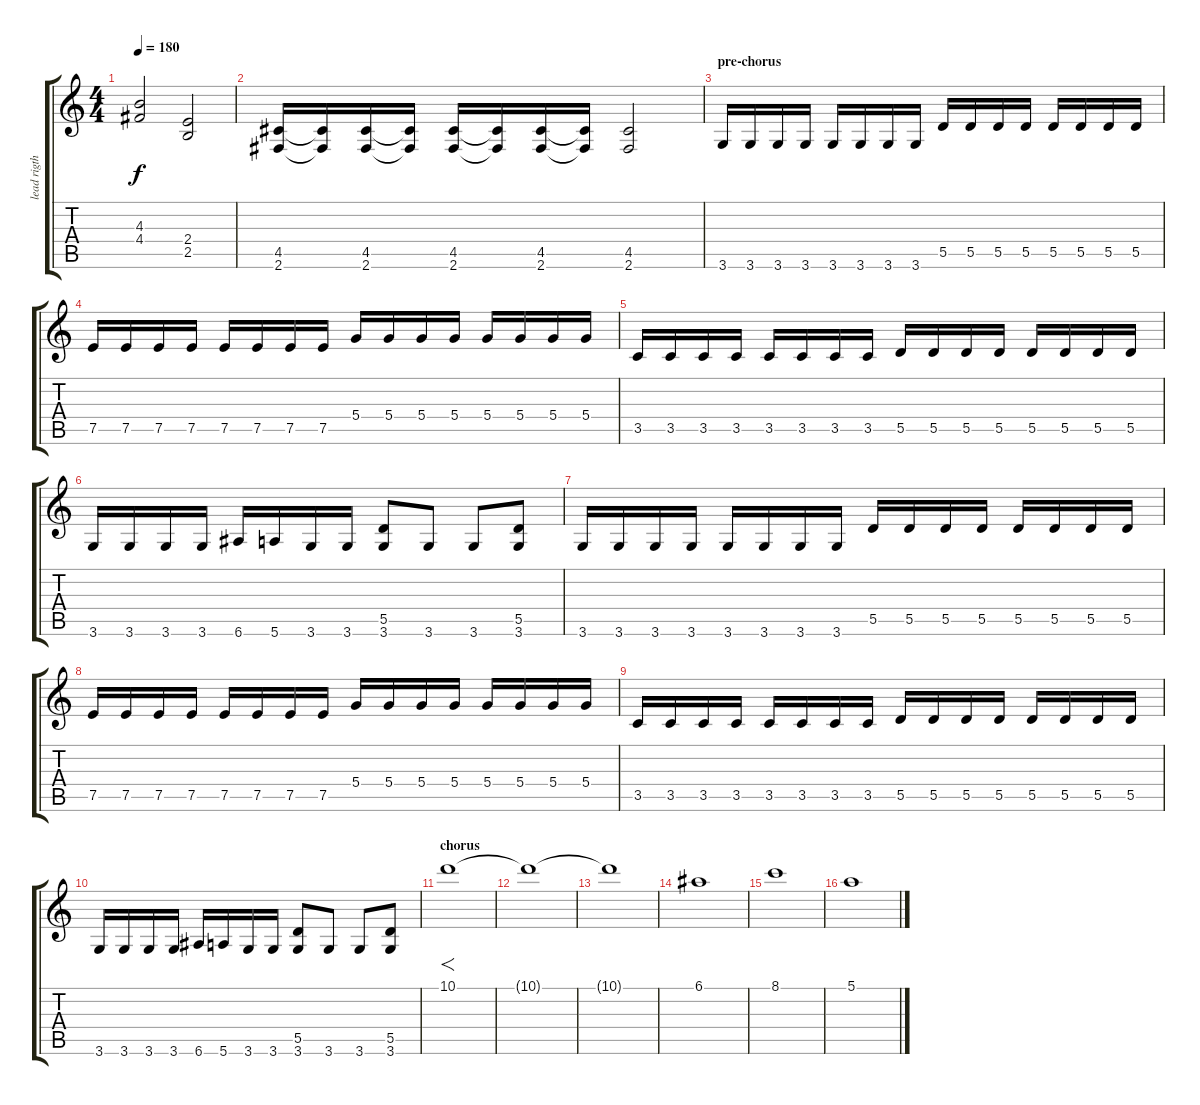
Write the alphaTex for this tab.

\track ("lead rigth" "lead rigth") {instrument overdrivenguitar}
\staff {score tabs}
\tuning (E4 B3 G3 D3 A2 E2) {hide}
\ts (4 4)
\tempo 180
\clef g2
\ks c
(4.3 4.4).2{dy f} (2.4 2.5).2 |
(4.5 2.6).16 (4.5{t} 2.6{t}).16 (4.5 2.6).16 (4.5{t} 2.6{t}).16 (4.5 2.6).16 (4.5{t} 2.6{t}).16 (4.5 2.6).16 (4.5{t} 2.6{t}).16 (4.5 2.6).2 |
\section ("" "pre-chorus")
3.6.16 3.6.16 3.6.16 3.6.16 3.6.16 3.6.16 3.6.16 3.6.16 5.5.16 5.5.16 5.5.16 5.5.16 5.5.16 5.5.16 5.5.16 5.5.16 |
7.5.16 7.5.16 7.5.16 7.5.16 7.5.16 7.5.16 7.5.16 7.5.16 5.4.16 5.4.16 5.4.16 5.4.16 5.4.16 5.4.16 5.4.16 5.4.16 |
3.5.16 3.5.16 3.5.16 3.5.16 3.5.16 3.5.16 3.5.16 3.5.16 5.5.16 5.5.16 5.5.16 5.5.16 5.5.16 5.5.16 5.5.16 5.5.16 |
3.6.16 3.6.16 3.6.16 3.6.16 6.6.16 5.6.16 3.6.16 3.6.16 (5.5 3.6).8 3.6.8 3.6.8 (5.5 3.6).8 |
3.6.16 3.6.16 3.6.16 3.6.16 3.6.16 3.6.16 3.6.16 3.6.16 5.5.16 5.5.16 5.5.16 5.5.16 5.5.16 5.5.16 5.5.16 5.5.16 |
7.5.16 7.5.16 7.5.16 7.5.16 7.5.16 7.5.16 7.5.16 7.5.16 5.4.16 5.4.16 5.4.16 5.4.16 5.4.16 5.4.16 5.4.16 5.4.16 |
3.5.16 3.5.16 3.5.16 3.5.16 3.5.16 3.5.16 3.5.16 3.5.16 5.5.16 5.5.16 5.5.16 5.5.16 5.5.16 5.5.16 5.5.16 5.5.16 |
3.6.16 3.6.16 3.6.16 3.6.16 6.6.16 5.6.16 3.6.16 3.6.16 (5.5 3.6).8 3.6.8 3.6.8 (5.5 3.6).8 |
\section ("" "chorus")
10.1.1{f} |
10.1{t}.1 |
10.1{t}.1 |
6.1.1 |
8.1.1 |
5.1.1
